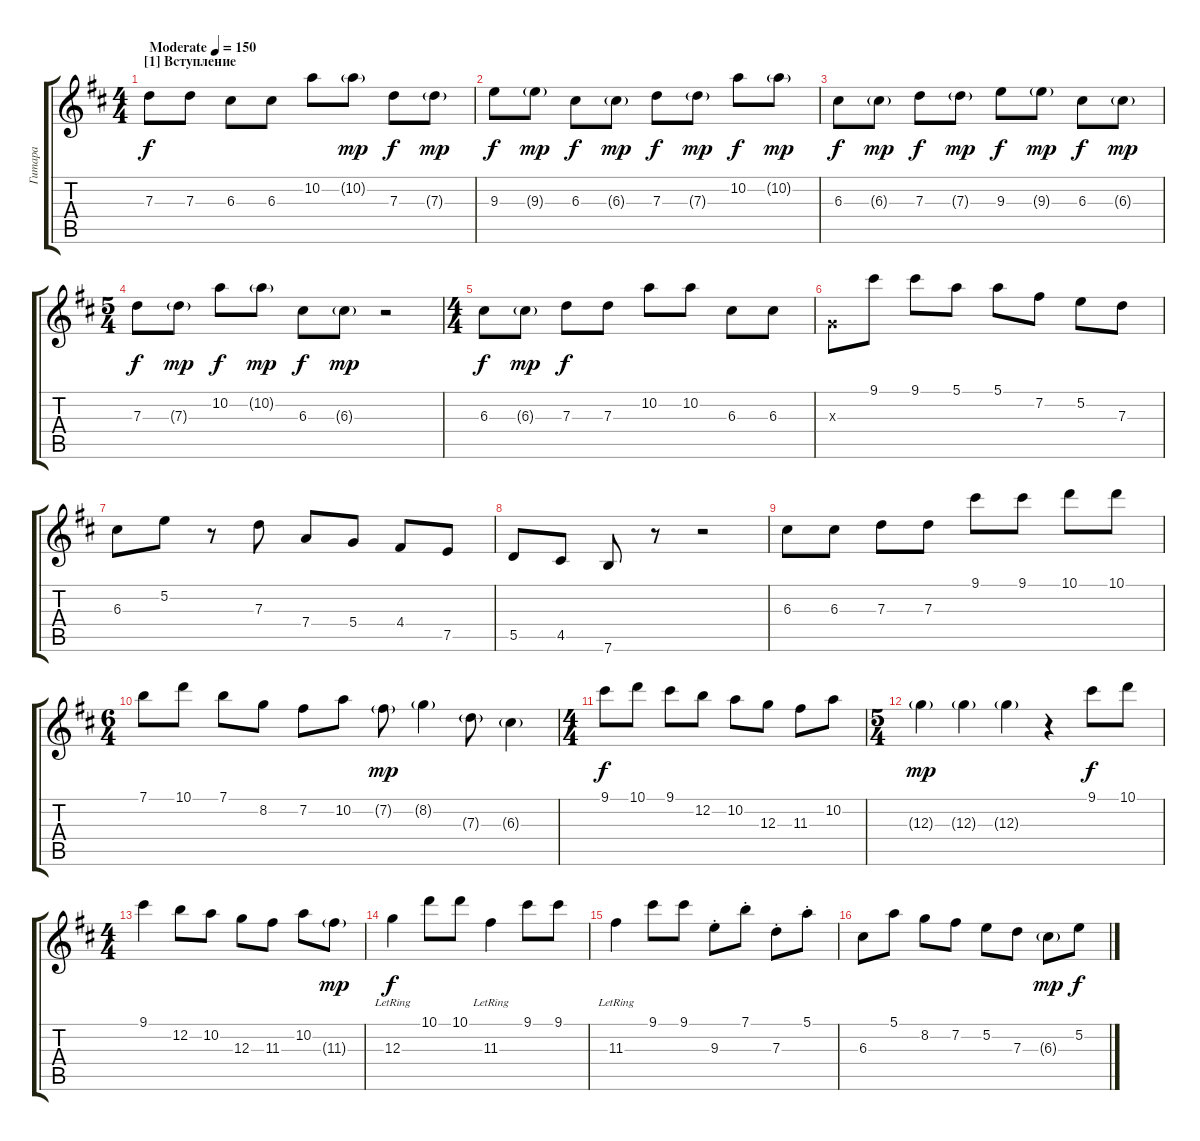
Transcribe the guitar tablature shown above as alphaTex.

\track ("Гитара" "Гитара") {instrument electricguitarjazz}
\staff {score tabs}
\tuning (E4 B3 G3 D3 A2 E2) {hide}
\ts (4 4)
\section ("" "[1] Вступление")
\tempo (150 "Moderate")
\clef g2
\ks d
7.3.8{dy f instrument electricguitarjazz} 7.3.8 6.3.8 6.3.8 10.2.8 10.2{g}.8{dy mp} 7.3.8{dy f} 7.3{g}.8{dy mp} |
9.3.8{dy f} 9.3{g}.8{dy mp} 6.3.8{dy f} 6.3{g}.8{dy mp} 7.3.8{dy f} 7.3{g}.8{dy mp} 10.2.8{dy f} 10.2{g}.8{dy mp} |
6.3.8{dy f} 6.3{g}.8{dy mp} 7.3.8{dy f} 7.3{g}.8{dy mp} 9.3.8{dy f} 9.3{g}.8{dy mp} 6.3.8{dy f} 6.3{g}.8{dy mp} |
\ts (5 4)
7.3.8{dy f} 7.3{g}.8{dy mp} 10.2.8{dy f} 10.2{g}.8{dy mp} 6.3.8{dy f} 6.3{g}.8{dy mp} r.2 |
\ts (4 4)
6.3.8{dy f} 6.3{g}.8{dy mp} 7.3.8{dy f} 7.3.8 10.2.8 10.2.8 6.3.8 6.3.8 |
0.3{x}.8 9.1.8 9.1.8 5.1.8 5.1.8 7.2.8 5.2.8 7.3.8 |
6.3.8 5.2.8 r.8 7.3.8 7.4.8 5.4.8 4.4.8 7.5.8 |
5.5.8 4.5.8 7.6.8 r.8 r.2 |
6.3.8 6.3.8 7.3.8 7.3.8 9.1.8 9.1.8 10.1.8 10.1.8 |
\ts (6 4)
7.1.8 10.1.8 7.1.8 8.2.8 7.2.8 10.2.8 7.2{g}.8{dy mp} 8.2{g}.4 7.3{g}.8 6.3{g}.4 |
\ts (4 4)
9.1.8{dy f} 10.1.8 9.1.8 12.2.8 10.2.8 12.3.8 11.3.8 10.2.8 |
\ts (5 4)
12.3{g}.4{dy mp} 12.3{g}.4 12.3{g}.4 r.4 9.1.8{dy f} 10.1.8 |
\ts (4 4)
9.1.4 12.2.8 10.2.8 12.3.8 11.3.8 10.2.8 11.3{g}.8{dy mp} |
12.3{lr}.4{dy f} 10.1.8 10.1.8 11.3{lr}.4 9.1.8 9.1.8 |
11.3{lr}.4 9.1.8 9.1.8 9.3{st}.8 7.1{st}.8 7.3{st}.8 5.1{st}.8 |
6.3.8 5.1.8 8.2.8 7.2.8 5.2.8 7.3.8 6.3{g}.8{dy mp} 5.2.8{dy f}
